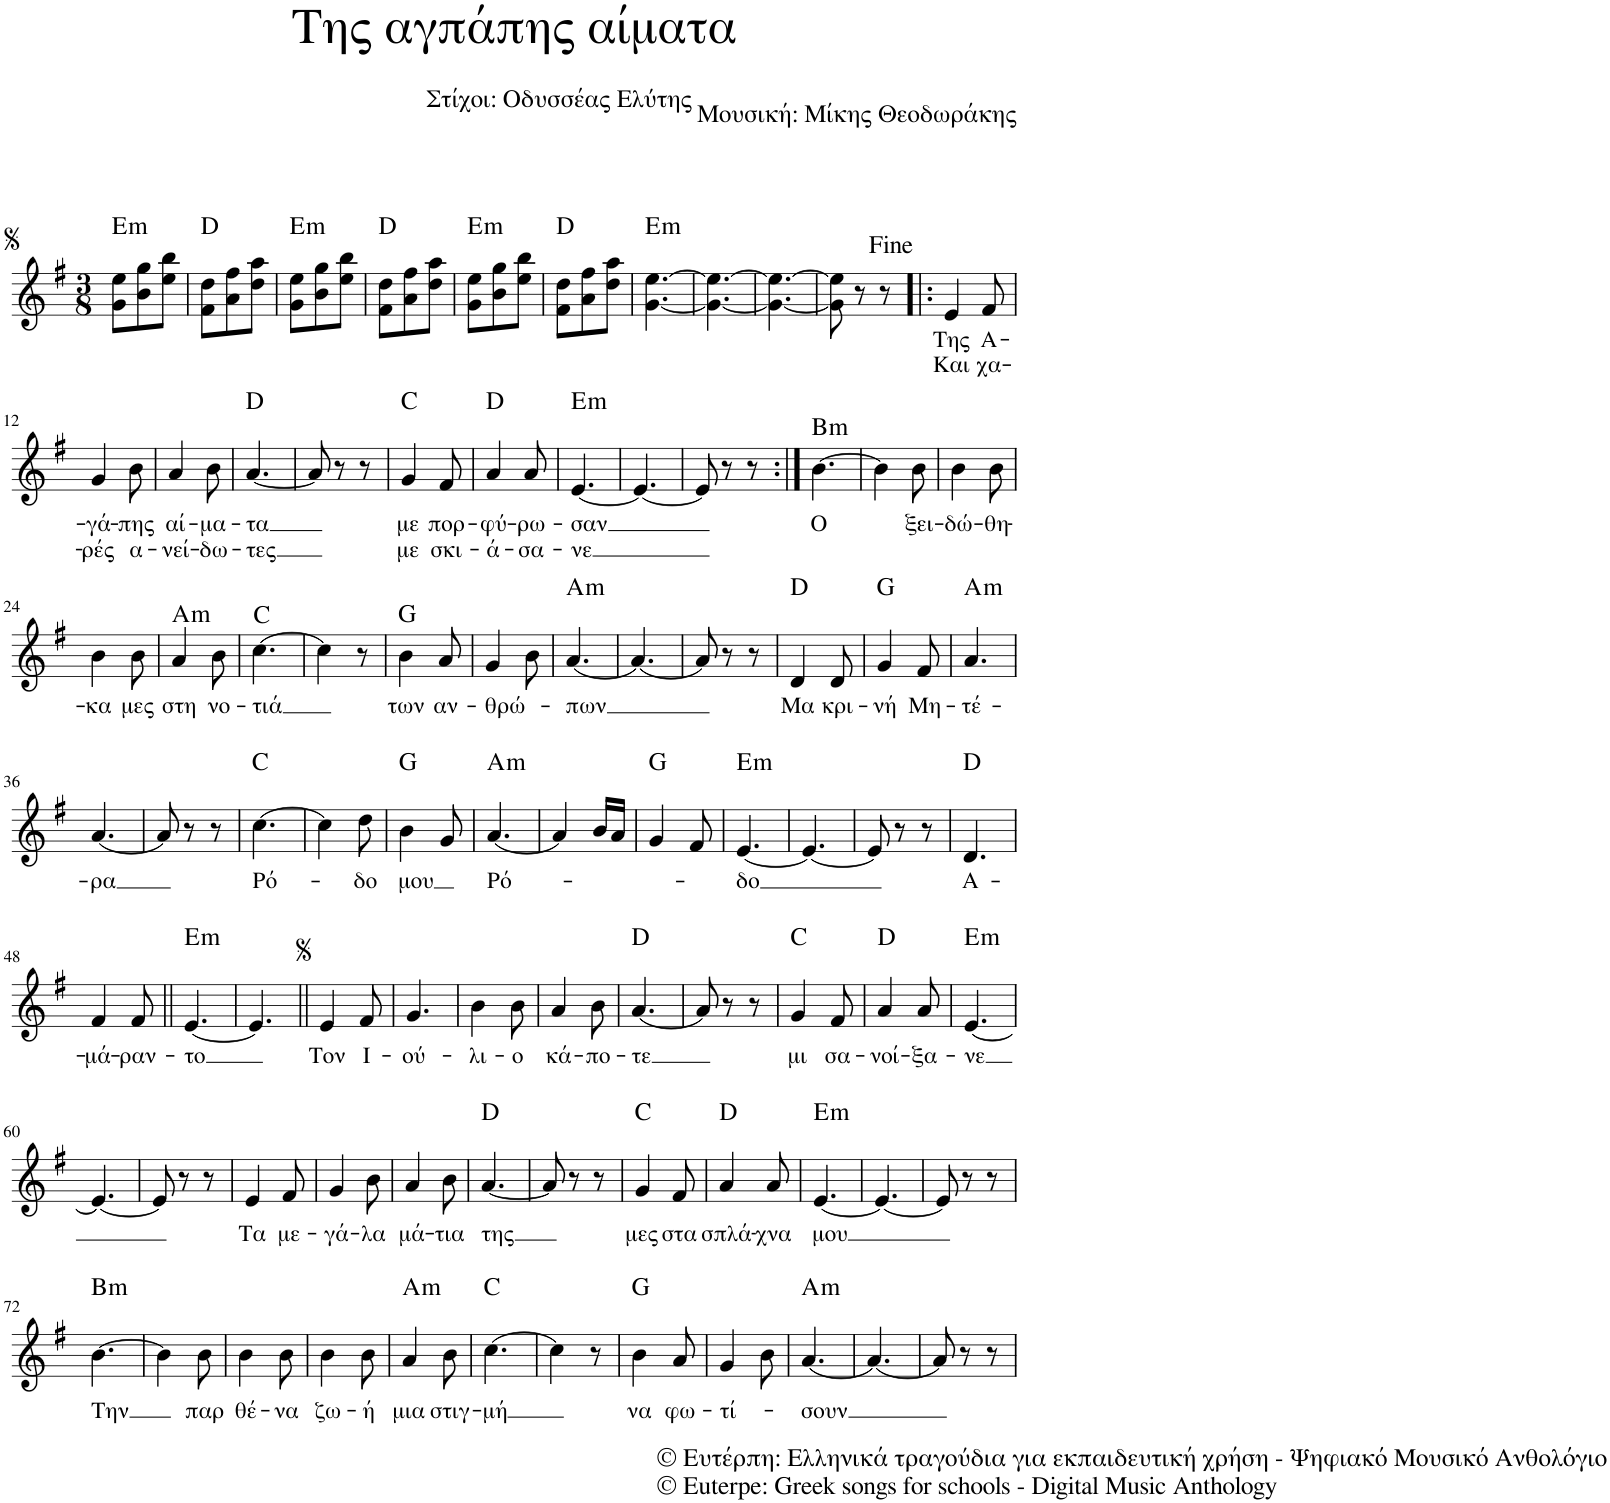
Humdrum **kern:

**kern	**text	**text	**harte
*part1	*part1	*part1	*part1
*staff1	*staff1	*staff1	*
*I"Piano	*	*	*
*I'Pno.	*	*	*
*clefG2	*	*	*
*k[f#]	*	*	*
*M3/8	*	*	*
=1	=1	=1	=1
!	!	!	!LO:H:kt=m
8g\ 8ee\L	.	.	E:min
8b\ 8gg\	.	.	.
8ee\ 8bb\J	.	.	.
=2	=2	=2	=2
8f#\ 8dd\L	.	.	D:maj
8a\ 8ff#\	.	.	.
8dd\ 8aa\J	.	.	.
=3	=3	=3	=3
!	!	!	!LO:H:kt=m
8g\ 8ee\L	.	.	E:min
8b\ 8gg\	.	.	.
8ee\ 8bb\J	.	.	.
=4	=4	=4	=4
8f#\ 8dd\L	.	.	D:maj
8a\ 8ff#\	.	.	.
8dd\ 8aa\J	.	.	.
=5	=5	=5	=5
!	!	!	!LO:H:kt=m
8g\ 8ee\L	.	.	E:min
8b\ 8gg\	.	.	.
8ee\ 8bb\J	.	.	.
=6	=6	=6	=6
8f#\ 8dd\L	.	.	D:maj
8a\ 8ff#\	.	.	.
8dd\ 8aa\J	.	.	.
=7	=7	=7	=7
!	!	!	!LO:H:kt=m
[4.g\ [4.ee\	.	.	E:min
=8	=8	=8	=8
4.g\_ 4.ee\_	.	.	.
=9	=9	=9	=9
4.g\_ 4.ee\_	.	.	.
=10	=10	=10	=10
8g\] 8ee\]	.	.	.
8r	.	.	.
8r	.	.	.
=11!|:	=11!|:	=11!|:	=11!|:
!	!LO:LY:b	!LO:LY:b	!
4e/	Της	Και	.
!	!LO:LY:b	!LO:LY:b	!
8f#/	A-	χα-	.
!!LO:LB:g=z
=12	=12	=12	=12
!	!LO:LY:b	!LO:LY:b	!
4g/	-γά-	-ρές	.
!	!LO:LY:b	!LO:LY:b	!
8b\	-πης	α-	.
=13	=13	=13	=13
!	!LO:LY:b	!LO:LY:b	!
4a/	αί-	-νεί-	.
!	!LO:LY:b	!LO:LY:b	!
8b\	-μα-	-δω-	.
=14	=14	=14	=14
!	!LO:LY:b	!LO:LY:b	!
[4.a/	-τα	-τες	D:maj
=15	=15	=15	=15
8a/]	.	.	.
8r	.	.	.
8r	.	.	.
=16	=16	=16	=16
!	!LO:LY:b	!LO:LY:b	!
4g/	με	με	C:maj
!	!LO:LY:b	!LO:LY:b	!
8f#/	πορ-	σκι-	.
=17	=17	=17	=17
!	!LO:LY:b	!LO:LY:b	!
4a/	-φύ-	-ά-	D:maj
!	!LO:LY:b	!LO:LY:b	!
8a/	-ρω-	-σα-	.
=18	=18	=18	=18
!	!LO:LY:b	!LO:LY:b	!LO:H:kt=m
[4.e/	-σαν	-νε	E:min
=19	=19	=19	=19
4.e/_	.	.	.
=20	=20	=20	=20
8e/]	.	.	.
8r	.	.	.
8r	.	.	.
=21:|!	=21:|!	=21:|!	=21:|!
!	!LO:LY:b	!	!LO:H:kt=m
[4.b\	Ο	.	B:min
=22	=22	=22	=22
4b\]	.	.	.
!	!LO:LY:b	!	!
8b\	-ξει-	.	.
=23	=23	=23	=23
!	!LO:LY:b	!	!
4b\	-δώ-	.	.
!	!LO:LY:b	!	!
8b\	-θη-	.	.
!!LO:LB:g=z
=24	=24	=24	=24
!	!LO:LY:b	!	!
4b\	-κα	.	.
!	!LO:LY:b	!	!
8b\	μες	.	.
=25	=25	=25	=25
!	!LO:LY:b	!	!LO:H:kt=m
4a/	στη	.	A:min
!	!LO:LY:b	!	!
8b\	νο-	.	.
=26	=26	=26	=26
!	!LO:LY:b	!	!
[4.cc\	-τιά	.	C:maj
=27	=27	=27	=27
4cc\]	.	.	.
8r	.	.	.
=28	=28	=28	=28
!	!LO:LY:b	!	!
4b\	των	.	G:maj
!	!LO:LY:b	!	!
8a/	αν-	.	.
=29	=29	=29	=29
!	!LO:LY:b	!	!
4g/	-θρώ-	.	.
8b\	.	.	.
=30	=30	=30	=30
!	!LO:LY:b	!	!LO:H:kt=m
[4.a/	-πων	.	A:min
=31	=31	=31	=31
4.a/_	.	.	.
=32	=32	=32	=32
8a/]	.	.	.
8r	.	.	.
8r	.	.	.
=33	=33	=33	=33
!	!LO:LY:b	!	!
4d/	Μα	.	D:maj
!	!LO:LY:b	!	!
8d/	-κρι-	.	.
=34	=34	=34	=34
!	!LO:LY:b	!	!
4g/	-νή	.	G:maj
!	!LO:LY:b	!	!
8f#/	Μη-	.	.
=35	=35	=35	=35
!	!LO:LY:b	!	!LO:H:kt=m
4.a/	-τέ-	.	A:min
!!LO:LB:g=z
=36	=36	=36	=36
!	!LO:LY:b	!	!
[4.a/	-ρα	.	.
=37	=37	=37	=37
8a/]	.	.	.
8r	.	.	.
8r	.	.	.
=38	=38	=38	=38
!	!LO:LY:b	!	!
[4.cc\	Ρό-	.	C:maj
=39	=39	=39	=39
4cc\]	.	.	.
!	!LO:LY:b	!	!
8dd\	-δο	.	.
=40	=40	=40	=40
!	!LO:LY:b	!	!
4b\	μου	.	G:maj
8g/	.	.	.
=41	=41	=41	=41
!	!LO:LY:b	!	!LO:H:kt=m
[4.a/	Ρό-	.	A:min
=42	=42	=42	=42
4a/]	.	.	.
16b/LL	.	.	.
16a/JJ	.	.	.
=43	=43	=43	=43
4g/	.	.	G:maj
8f#/	.	.	.
=44	=44	=44	=44
!	!LO:LY:b	!	!LO:H:kt=m
[4.e/	-δο	.	E:min
=45	=45	=45	=45
4.e/_	.	.	.
=46	=46	=46	=46
8e/]	.	.	.
8r	.	.	.
8r	.	.	.
=47	=47	=47	=47
!	!LO:LY:b	!	!
4.d/	Α-	.	D:maj
!!LO:LB:g=z
=48	=48	=48	=48
!	!LO:LY:b	!	!
4f#/	-μά-	.	.
!	!LO:LY:b	!	!
8f#/	-ραν-	.	.
=49||	=49||	=49||	=49||
!	!LO:LY:b	!	!LO:H:kt=m
[4.e/	-το	.	E:min
=50	=50	=50	=50
4.e/]	.	.	.
=51||	=51||	=51||	=51||
!	!LO:LY:b	!	!
4e/	Τον	.	.
!	!LO:LY:b	!	!
8f#/	Ι-	.	.
=52	=52	=52	=52
!	!LO:LY:b	!	!
4.g/	-ού-	.	.
=53	=53	=53	=53
!	!LO:LY:b	!	!
4b\	-λι-	.	.
!	!LO:LY:b	!	!
8b\	-ο	.	.
=54	=54	=54	=54
!	!LO:LY:b	!	!
4a/	κά-	.	.
!	!LO:LY:b	!	!
8b\	-πο-	.	.
=55	=55	=55	=55
!	!LO:LY:b	!	!
[4.a/	-τε	.	D:maj
=56	=56	=56	=56
8a/]	.	.	.
8r	.	.	.
8r	.	.	.
=57	=57	=57	=57
!	!LO:LY:b	!	!
4g/	μι	.	C:maj
!	!LO:LY:b	!	!
8f#/	-σα-	.	.
=58	=58	=58	=58
!	!LO:LY:b	!	!
4a/	-νοί-	.	D:maj
!	!LO:LY:b	!	!
8a/	-ξα-	.	.
=59	=59	=59	=59
!	!LO:LY:b	!	!LO:H:kt=m
[4.e/	-νε	.	E:min
!!LO:LB:g=z
=60	=60	=60	=60
4.e/_	.	.	.
=61	=61	=61	=61
8e/]	.	.	.
8r	.	.	.
8r	.	.	.
=62	=62	=62	=62
!	!LO:LY:b	!	!
4e/	Τα	.	.
!	!LO:LY:b	!	!
8f#/	με-	.	.
=63	=63	=63	=63
!	!LO:LY:b	!	!
4g/	-γά-	.	.
!	!LO:LY:b	!	!
8b\	-λα	.	.
=64	=64	=64	=64
!	!LO:LY:b	!	!
4a/	μά-	.	.
!	!LO:LY:b	!	!
8b\	-τια	.	.
=65	=65	=65	=65
!	!LO:LY:b	!	!
[4.a/	της	.	D:maj
=66	=66	=66	=66
8a/]	.	.	.
8r	.	.	.
8r	.	.	.
=67	=67	=67	=67
!	!LO:LY:b	!	!
4g/	μες	.	C:maj
!	!LO:LY:b	!	!
8f#/	στα	.	.
=68	=68	=68	=68
!	!LO:LY:b	!	!
4a/	σπλά-	.	D:maj
!	!LO:LY:b	!	!
8a/	-χνα	.	.
=69	=69	=69	=69
!	!LO:LY:b	!	!LO:H:kt=m
[4.e/	μου	.	E:min
=70	=70	=70	=70
4.e/_	.	.	.
=71	=71	=71	=71
8e/]	.	.	.
8r	.	.	.
8r	.	.	.
!!LO:LB:g=z
=72	=72	=72	=72
!	!LO:LY:b	!	!LO:H:kt=m
[4.b\	Την	.	B:min
=73	=73	=73	=73
4b\]	.	.	.
!	!LO:LY:b	!	!
8b\	παρ	.	.
=74	=74	=74	=74
!	!LO:LY:b	!	!
4b\	-θέ-	.	.
!	!LO:LY:b	!	!
8b\	-να	.	.
=75	=75	=75	=75
!	!LO:LY:b	!	!
4b\	ζω-	.	.
!	!LO:LY:b	!	!
8b\	-ή	.	.
=76	=76	=76	=76
!	!LO:LY:b	!	!LO:H:kt=m
4a/	μια	.	A:min
!	!LO:LY:b	!	!
8b\	στιγ-	.	.
=77	=77	=77	=77
!	!LO:LY:b	!	!
[4.cc\	-μή	.	C:maj
=78	=78	=78	=78
4cc\]	.	.	.
8r	.	.	.
=79	=79	=79	=79
!	!LO:LY:b	!	!
4b\	να	.	G:maj
!	!LO:LY:b	!	!
8a/	φω-	.	.
=80	=80	=80	=80
!LO:TX:b:t=© Ευτέρπη&colon; Ελληνικά τραγούδια για εκπαιδευτική χρήση ‐ Ψηφιακό Μουσικό Ανθολόγιο	!	!	!
!LO:TX:b:t=© Euterpe&colon; Greek songs for schools ‐ Digital Music Anthology	!	!	!
!	!LO:LY:b	!	!
4g/	-τί-	.	.
8b\	.	.	.
=81	=81	=81	=81
!	!LO:LY:b	!	!LO:H:kt=m
[4.a/	-σουν	.	A:min
=82	=82	=82	=82
4.a/_	.	.	.
=83	=83	=83	=83
8a/]	.	.	.
8r	.	.	.
8r	.	.	.
=	=	=	=
*-	*-	*-	*-
